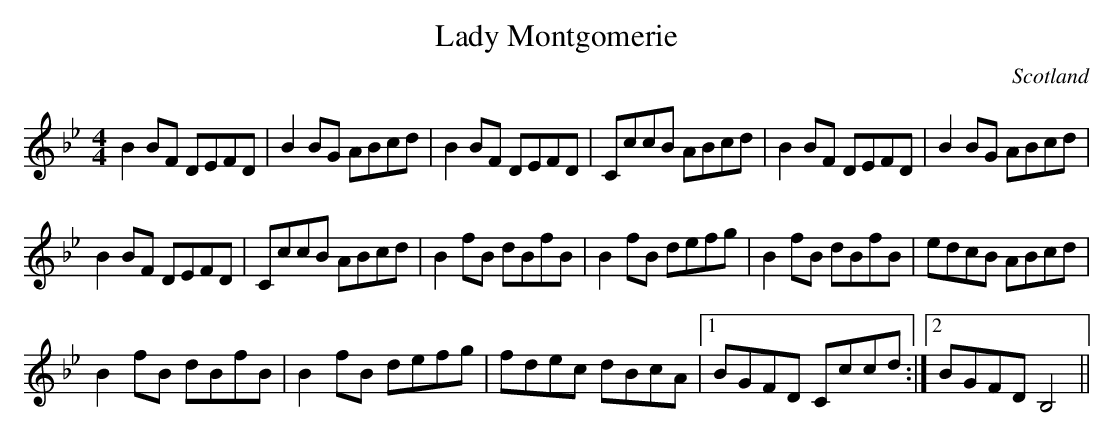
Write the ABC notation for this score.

X:1
T:Lady Montgomerie
O:Scotland
M:4/4
K:Bb
B2BF DEFD|B2BG ABcd|B2BF DEFD|CccB ABcd|\
B2BF DEFD|B2BG ABcd|
B2BF DEFD|CccB ABcd|\
B2fB dBfB|B2fB defg|B2fB dBfB|edcB ABcd|
B2fB dBfB|B2fB defg|fdec dBcA\
|1 BGFD Cccd :|2 BGFD B,4 ||
